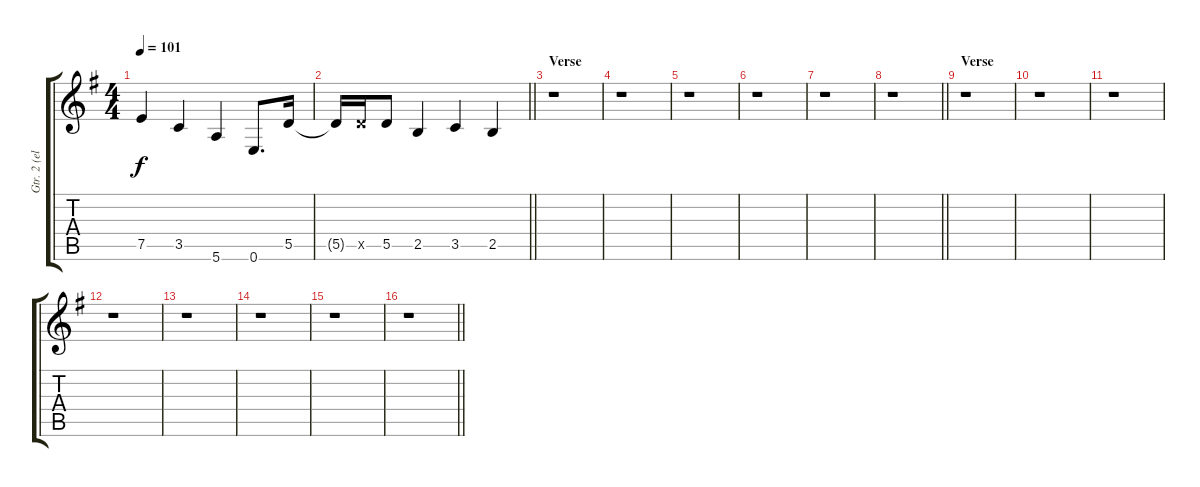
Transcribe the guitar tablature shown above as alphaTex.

\track ("Gtr. 2 (elec.)" "Gtr. 2 (el") {instrument distortionguitar}
\staff {score tabs}
\tuning (E4 B3 G3 D3 A2 E2) {hide}
\ts (4 4)
\tempo 101
\clef g2
\ks eminor
7.5.4{dy f} 3.5.4 5.6.4 0.6.8{d} 5.5.16 |
\barLineRight lightlight
5.5{t}.16 5.5{x}.16 5.5.8 2.5.4 3.5.4 2.5.4 |
\section ("" "Verse")
r.1 |
r.1 |
r.1 |
r.1 |
r.1 |
\barLineRight lightlight
r.1 |
\section ("" "Verse")
r.1 |
r.1 |
r.1 |
r.1 |
r.1 |
r.1 |
r.1 |
\barLineRight lightlight
r.1
